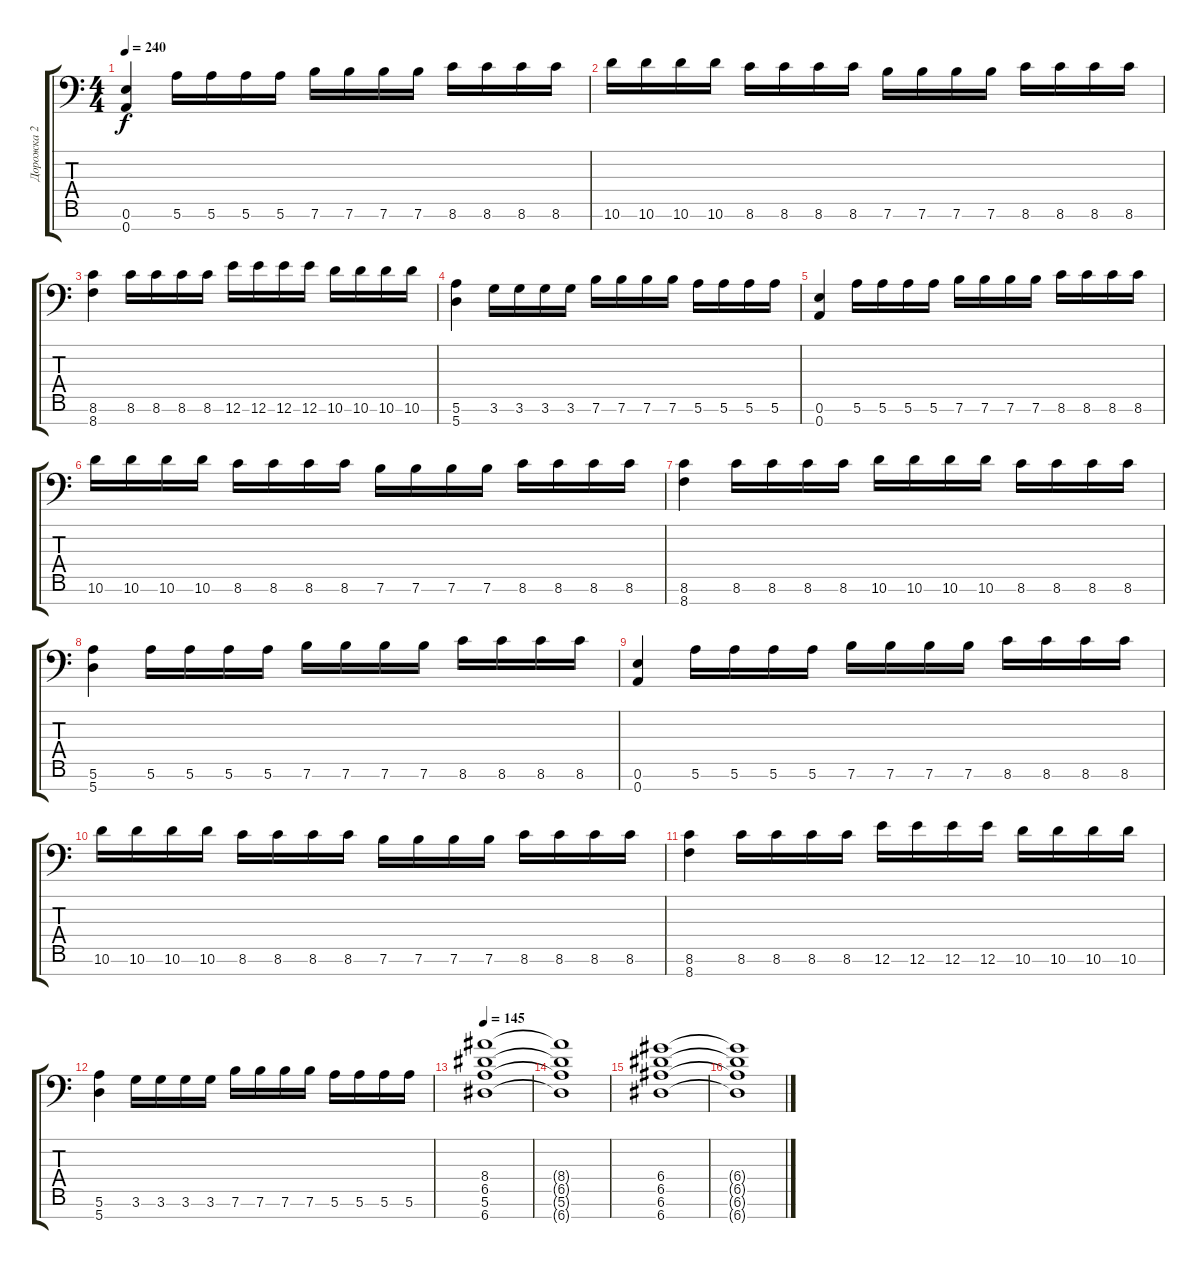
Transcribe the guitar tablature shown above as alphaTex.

\track ("Дорожка 2" "Дорожка 2") {instrument distortionguitar}
\staff {score tabs}
\tuning (E4 B3 G3 D3 A2 E2 A1) {hide}
\ts (4 4)
\tempo 240
\clef f4
\ks c
(0.6 0.7).4{dy f} 5.6.16 5.6.16 5.6.16 5.6.16 7.6.16 7.6.16 7.6.16 7.6.16 8.6.16 8.6.16 8.6.16 8.6.16 |
10.6.16 10.6.16 10.6.16 10.6.16 8.6.16 8.6.16 8.6.16 8.6.16 7.6.16 7.6.16 7.6.16 7.6.16 8.6.16 8.6.16 8.6.16 8.6.16 |
(8.6 8.7).4 8.6.16 8.6.16 8.6.16 8.6.16 12.6.16 12.6.16 12.6.16 12.6.16 10.6.16 10.6.16 10.6.16 10.6.16 |
(5.6 5.7).4 3.6.16 3.6.16 3.6.16 3.6.16 7.6.16 7.6.16 7.6.16 7.6.16 5.6.16 5.6.16 5.6.16 5.6.16 |
(0.6 0.7).4 5.6.16 5.6.16 5.6.16 5.6.16 7.6.16 7.6.16 7.6.16 7.6.16 8.6.16 8.6.16 8.6.16 8.6.16 |
10.6.16 10.6.16 10.6.16 10.6.16 8.6.16 8.6.16 8.6.16 8.6.16 7.6.16 7.6.16 7.6.16 7.6.16 8.6.16 8.6.16 8.6.16 8.6.16 |
(8.6 8.7).4 8.6.16 8.6.16 8.6.16 8.6.16 10.6.16 10.6.16 10.6.16 10.6.16 8.6.16 8.6.16 8.6.16 8.6.16 |
(5.6 5.7).4 5.6.16 5.6.16 5.6.16 5.6.16 7.6.16 7.6.16 7.6.16 7.6.16 8.6.16 8.6.16 8.6.16 8.6.16 |
(0.6 0.7).4 5.6.16 5.6.16 5.6.16 5.6.16 7.6.16 7.6.16 7.6.16 7.6.16 8.6.16 8.6.16 8.6.16 8.6.16 |
10.6.16 10.6.16 10.6.16 10.6.16 8.6.16 8.6.16 8.6.16 8.6.16 7.6.16 7.6.16 7.6.16 7.6.16 8.6.16 8.6.16 8.6.16 8.6.16 |
(8.6 8.7).4 8.6.16 8.6.16 8.6.16 8.6.16 12.6.16 12.6.16 12.6.16 12.6.16 10.6.16 10.6.16 10.6.16 10.6.16 |
(5.6 5.7).4 3.6.16 3.6.16 3.6.16 3.6.16 7.6.16 7.6.16 7.6.16 7.6.16 5.6.16 5.6.16 5.6.16 5.6.16 |
\tempo 145
(8.4 6.5 5.6 6.7).1 |
(8.4{t} 6.5{t} 5.6{t} 6.7{t}).1 |
(6.4 6.5 6.6 6.7).1 |
(6.4{t} 6.5{t} 6.6{t} 6.7{t}).1
